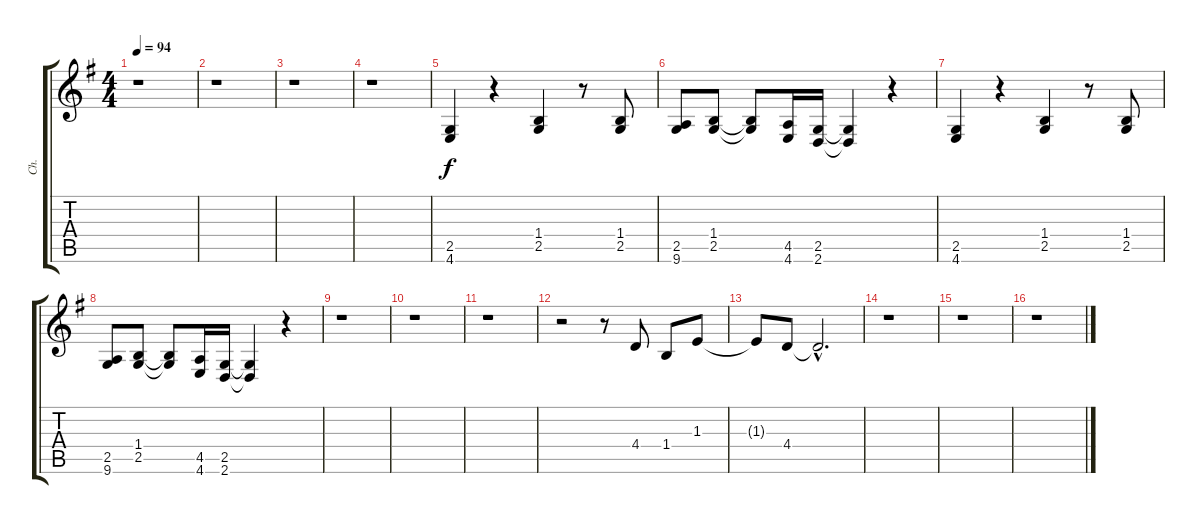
\track ("Ch." "Ch.") {instrument choiraahs}
\staff {score tabs}
\tuning (C5 G4 Eb4 Bb3 F3 C3) {hide}
\ts (4 4)
\tempo 94
\clef g2
\ks g
r.1{dy f} |
r.1 |
r.1 |
r.1 |
(2.5 4.6).4 r.4 (1.4 2.5).4 r.8 (1.4 2.5).8 |
(2.5 9.6).8 (1.4 2.5).8 (1.4{t} 2.5{t}).8 (4.5 4.6).16 (2.5 2.6).16 (2.5{t} 2.6{t}).4 r.4 |
(2.5 4.6).4 r.4 (1.4 2.5).4 r.8 (1.4 2.5).8 |
(2.5 9.6).8 (1.4 2.5).8 (1.4{t} 2.5{t}).8 (4.5 4.6).16 (2.5 2.6).16 (2.5{t} 2.6{t}).4 r.4 |
r.1 |
r.1 |
r.1 |
r.2 r.8 4.4.8 1.4.8 1.3.8 |
1.3{t}.8 4.4.8 4.4{hac t}.2{d} |
r.1 |
r.1 |
r.1
